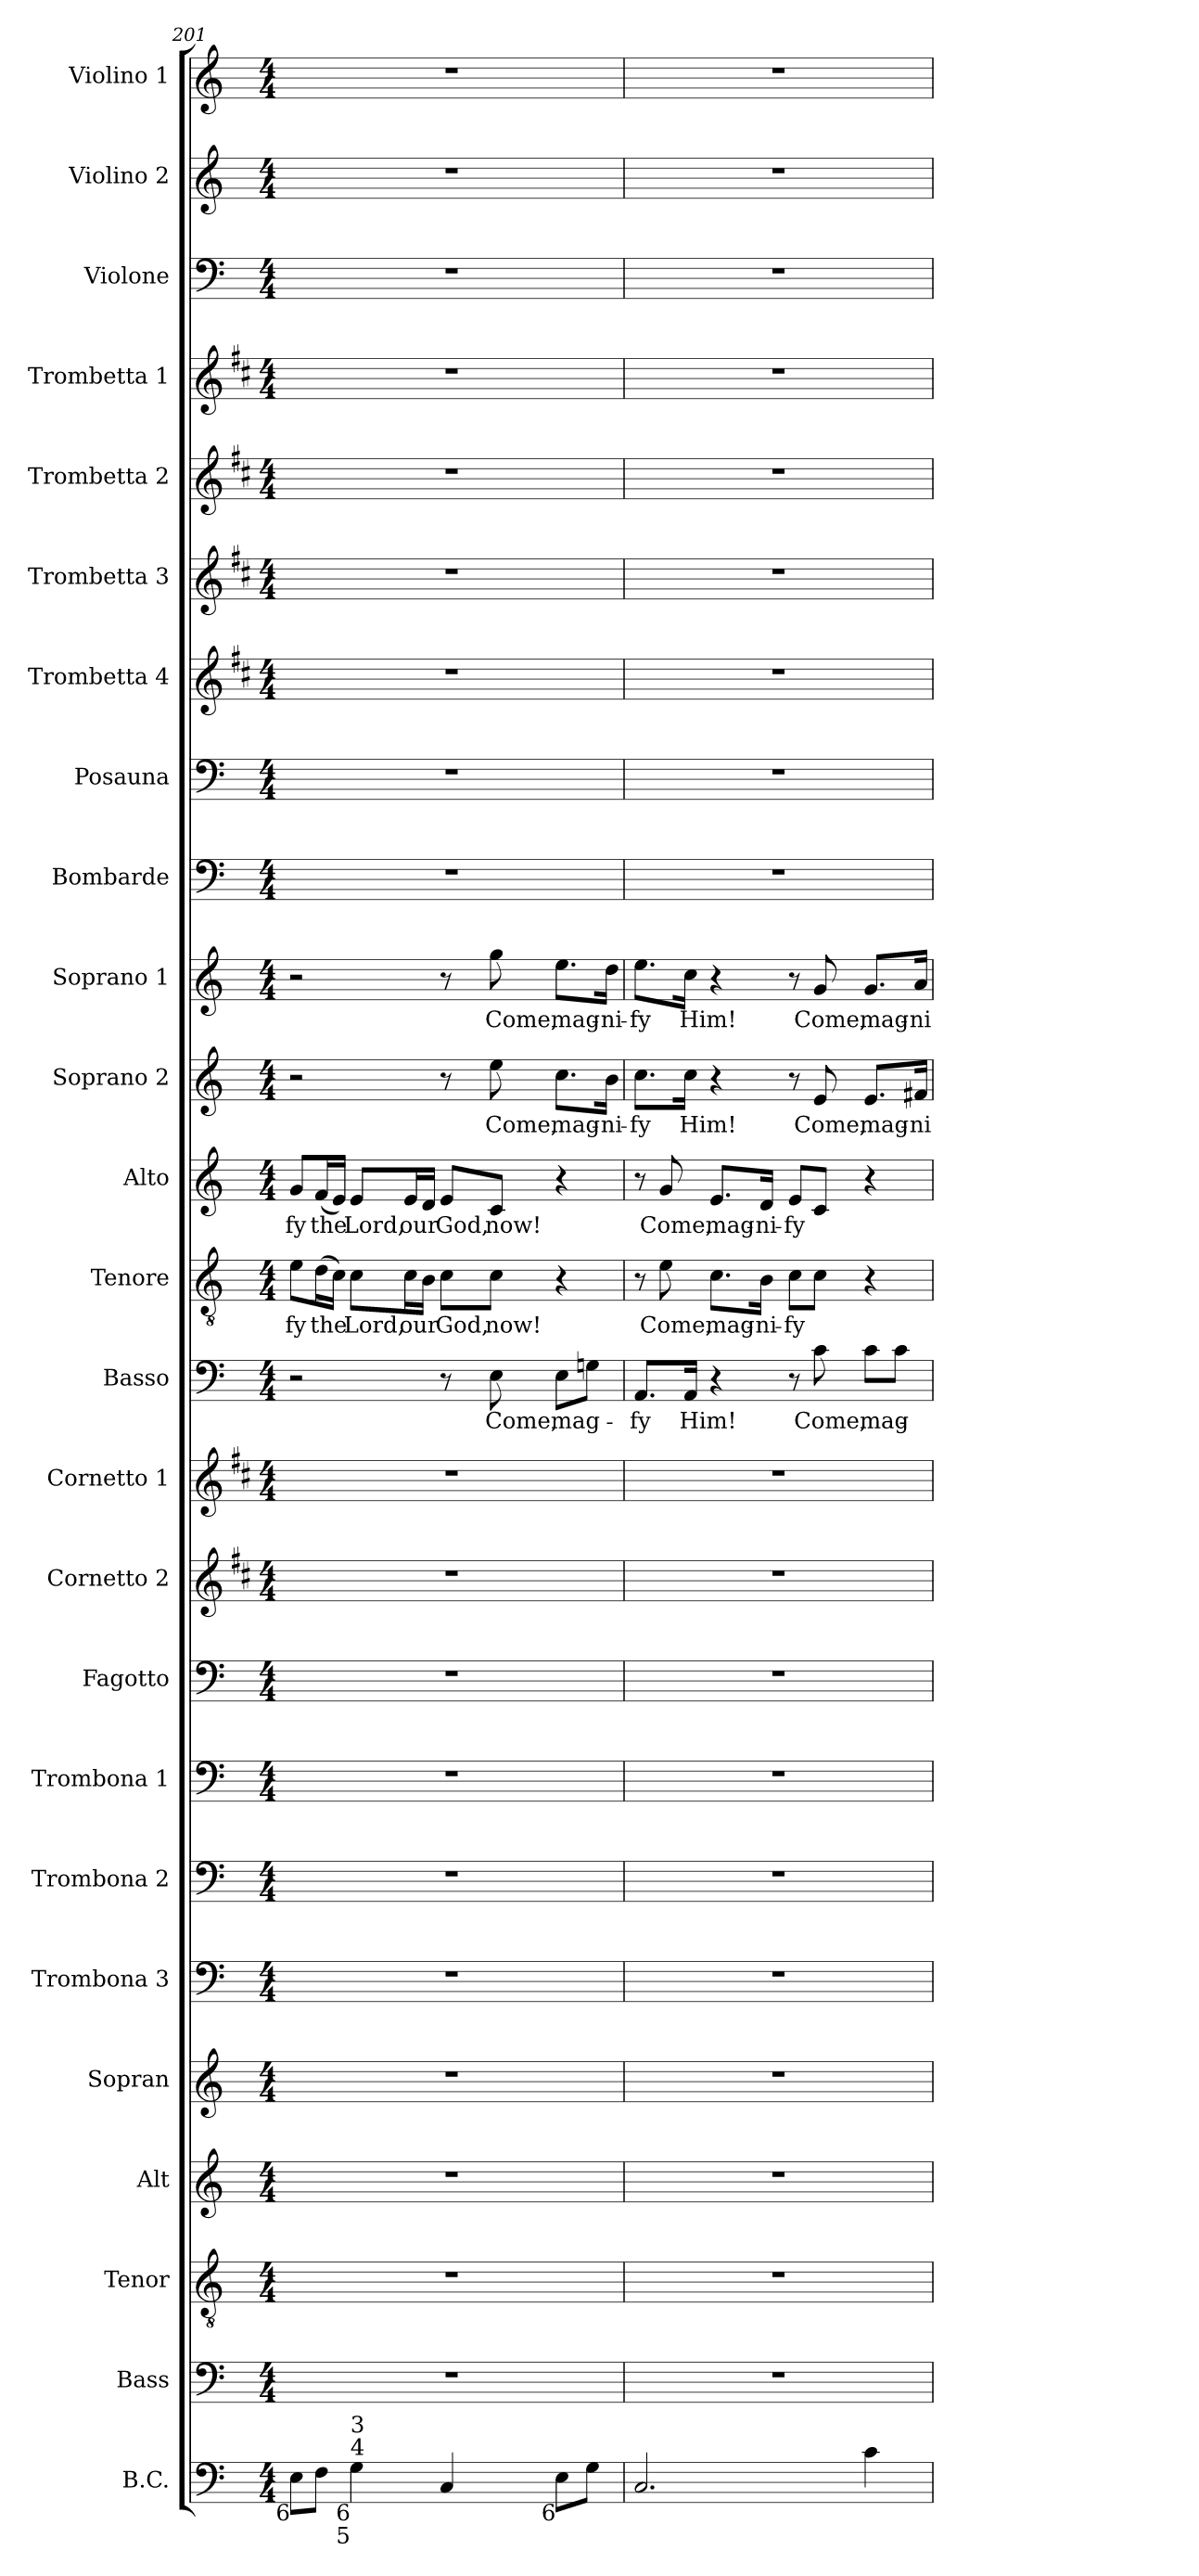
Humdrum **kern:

**kern	**kern	**kern	**kern	**kern	**kern	**kern	**kern	**kern	**kern	**kern	**kern	**text	**kern	**text	**kern	**text	**kern	**text	**kern	**text	**kern	**kern	**kern	**kern	**kern	**kern	**kern	**kern	**kern
*part25	*part24	*part23	*part22	*part21	*part20	*part19	*part18	*part17	*part16	*part15	*part14	*part14	*part13	*part13	*part12	*part12	*part11	*part11	*part10	*part10	*part9	*part8	*part7	*part6	*part5	*part4	*part3	*part2	*part1
*staff25	*staff24	*staff23	*staff22	*staff21	*staff20	*staff19	*staff18	*staff17	*staff16	*staff15	*staff14	*staff14	*staff13	*staff13	*staff12	*staff12	*staff11	*staff11	*staff10	*staff10	*staff9	*staff8	*staff7	*staff6	*staff5	*staff4	*staff3	*staff2	*staff1
*I"B.C.	*I"Bass	*I"Tenor	*I"Alt	*I"Sopran	*I"Trombona 3	*I"Trombona 2	*I"Trombona 1	*I"Fagotto	*I"Cornetto 2	*I"Cornetto 1	*I"Basso	*	*I"Tenore	*	*I"Alto	*	*I"Soprano 2	*	*I"Soprano 1	*	*I"Bombarde	*I"Posauna	*I"Trombetta 4	*I"Trombetta 3	*I"Trombetta 2	*I"Trombetta 1	*I"Violone	*I"Violino 2	*I"Violino 1
*I'B.C.	*I'B.	*I'T.	*I'A.	*I'S.	*I'Tbn. 2	*I'Tbn. 2	*I'Tbn. 1	*I'Fag.	*I'Cor. 2	*I'Cor. 1	*I'B.	*	*I'T.	*	*I'A.	*	*I'S.	*	*I'S.	*	*	*	*	*	*	*	*	*I'Vl. 2	*I'Vl. 1
*clefF4	*clefF4	*clefGv2	*clefG2	*clefG2	*clefF4	*clefF4	*clefF4	*clefF4	*clefG2	*clefG2	*clefF4	*	*clefGv2	*	*clefG2	*	*clefG2	*	*clefG2	*	*clefF4	*clefF4	*clefG2	*clefG2	*clefG2	*clefG2	*clefF4	*clefG2	*clefG2
*	*	*ITrd7c12	*	*	*	*	*	*	*ITrd1c2	*ITrd1c2	*	*	*ITrd7c12	*	*	*	*	*	*	*	*	*	*ITrd1c2	*ITrd1c2	*ITrd1c2	*ITrd1c2	*	*	*
*k[]	*k[]	*k[]	*k[]	*k[]	*k[]	*k[]	*k[]	*k[]	*k[]	*k[]	*k[]	*	*k[]	*	*k[]	*	*k[]	*	*k[]	*	*k[]	*k[]	*k[]	*k[]	*k[]	*k[]	*k[]	*k[]	*k[]
*C:	*C:	*C:	*C:	*C:	*C:	*C:	*C:	*C:	*C:	*C:	*C:	*	*C:	*	*C:	*	*C:	*	*C:	*	*C:	*C:	*C:	*C:	*C:	*C:	*C:	*C:	*C:
*M4/4	*M4/4	*M4/4	*M4/4	*M4/4	*M4/4	*M4/4	*M4/4	*M4/4	*M4/4	*M4/4	*M4/4	*	*M4/4	*	*M4/4	*	*M4/4	*	*M4/4	*	*M4/4	*M4/4	*M4/4	*M4/4	*M4/4	*M4/4	*M4/4	*M4/4	*M4/4
=201	=201	=201	=201	=201	=201	=201	=201	=201	=201	=201	=201	=201	=201	=201	=201	=201	=201	=201	=201	=201	=201	=201	=201	=201	=201	=201	=201	=201	=201
!	!	!	!	!	!	!	!	!	!	!	!	!	!	!LO:LY:b:color=#000000	!	!	!	!	!	!	!	!	!	!	!	!	!	!	!
!LO:TX:b:rj:t=6	!	!	!	!	!	!	!	!	!	!	!	!	!	!	!	!	!	!	!	!	!	!	!	!	!	!	!	!	!
!	!	!	!	!	!	!	!	!	!	!	!	!	!	!	!	!LO:LY:b:color=#000000	!	!	!	!	!	!	!	!	!	!	!	!	!
8Ei\L	1r	1r	1r	1r	1r	1r	1r	1r	1r	1r	2r	.	8Ei\L	-fy	8gi/L	-fy	2r	.	2r	.	1r	1r	1r	1r	1r	1r	1r	1r	1r
!	!	!	!	!	!	!	!	!	!	!	!	!	!	!LO:LY:b:color=#000000	!	!	!	!	!	!	!	!	!	!	!	!	!	!	!
!	!	!	!	!	!	!	!	!	!	!	!	!	!	!	!	!LO:LY:b:color=#000000	!	!	!	!	!	!	!	!	!	!	!	!	!
8Fi\J	.	.	.	.	.	.	.	.	.	.	.	.	(16Di\L	the	(16fi/L	the	.	.	.	.	.	.	.	.	.	.	.	.	.
.	.	.	.	.	.	.	.	.	.	.	.	.	16Ci\JJ)	.	16ei/JJ)	.	.	.	.	.	.	.	.	.	.	.	.	.	.
!	!	!	!	!	!	!	!	!	!	!	!	!	!	!LO:LY:b:color=#000000	!	!	!	!	!	!	!	!	!	!	!	!	!	!	!
!LO:TX:b:rj:t=6	!	!	!	!	!	!	!	!	!	!	!	!	!	!	!	!	!	!	!	!	!	!	!	!	!	!	!	!	!
!LO:TX:t=4	!	!	!	!	!	!	!	!	!	!	!	!	!	!	!	!	!	!	!	!	!	!	!	!	!	!	!	!	!
!LO:TX:b:rj:t=5	!	!	!	!	!	!	!	!	!	!	!	!	!	!	!	!	!	!	!	!	!	!	!	!	!	!	!	!	!
!LO:TX:t=3	!	!	!	!	!	!	!	!	!	!	!	!	!	!	!	!	!	!	!	!	!	!	!	!	!	!	!	!	!
!	!	!	!	!	!	!	!	!	!	!	!	!	!	!	!	!LO:LY:b:color=#000000	!	!	!	!	!	!	!	!	!	!	!	!	!
4Gi\	.	.	.	.	.	.	.	.	.	.	.	.	8Ci\L	Lord,	8ei/L	Lord,	.	.	.	.	.	.	.	.	.	.	.	.	.
!	!	!	!	!	!	!	!	!	!	!	!	!	!	!LO:LY:b:color=#000000	!	!	!	!	!	!	!	!	!	!	!	!	!	!	!
!	!	!	!	!	!	!	!	!	!	!	!	!	!	!	!	!LO:LY:b:color=#000000	!	!	!	!	!	!	!	!	!	!	!	!	!
.	.	.	.	.	.	.	.	.	.	.	.	.	16Ci\L	our	16ei/L	our	.	.	.	.	.	.	.	.	.	.	.	.	.
.	.	.	.	.	.	.	.	.	.	.	.	.	16BBi\JJ	.	16di/JJ	.	.	.	.	.	.	.	.	.	.	.	.	.	.
!	!	!	!	!	!	!	!	!	!	!	!	!	!	!LO:LY:b:color=#000000	!	!	!	!	!	!	!	!	!	!	!	!	!	!	!
!	!	!	!	!	!	!	!	!	!	!	!	!	!	!	!	!LO:LY:b:color=#000000	!	!	!	!	!	!	!	!	!	!	!	!	!
4Ci/	.	.	.	.	.	.	.	.	.	.	8r	.	8Ci\L	God,	8ei/L	God,	8r	.	8r	.	.	.	.	.	.	.	.	.	.
!	!	!	!	!	!	!	!	!	!	!	!	!LO:LY:b:color=#000000	!	!	!	!	!	!	!	!	!	!	!	!	!	!	!	!	!
!	!	!	!	!	!	!	!	!	!	!	!	!	!	!LO:LY:b:color=#000000	!	!	!	!	!	!	!	!	!	!	!	!	!	!	!
!	!	!	!	!	!	!	!	!	!	!	!	!	!	!	!	!LO:LY:b:color=#000000	!	!	!	!	!	!	!	!	!	!	!	!	!
!	!	!	!	!	!	!	!	!	!	!	!	!	!	!	!	!	!	!LO:LY:b:color=#000000	!	!	!	!	!	!	!	!	!	!	!
!	!	!	!	!	!	!	!	!	!	!	!	!	!	!	!	!	!	!	!	!LO:LY:b:color=#000000	!	!	!	!	!	!	!	!	!
.	.	.	.	.	.	.	.	.	.	.	8Ei\	Come,	8Ci\J	now!	8ci/J	now!	8eei\	Come,	8ggi\	Come,	.	.	.	.	.	.	.	.	.
!	!	!	!	!	!	!	!	!	!	!	!	!LO:LY:b:color=#000000	!	!	!	!	!	!	!	!	!	!	!	!	!	!	!	!	!
!	!	!	!	!	!	!	!	!	!	!	!	!	!	!	!	!	!	!LO:LY:b:color=#000000	!	!	!	!	!	!	!	!	!	!	!
!LO:TX:b:rj:t=6	!	!	!	!	!	!	!	!	!	!	!	!	!	!	!	!	!	!	!	!	!	!	!	!	!	!	!	!	!
!	!	!	!	!	!	!	!	!	!	!	!	!	!	!	!	!	!	!	!	!LO:LY:b:color=#000000	!	!	!	!	!	!	!	!	!
8Ei\L	.	.	.	.	.	.	.	.	.	.	8Ei\L	mag-	4r	.	4r	.	8.cci\L	mag-	8.eei\L	mag-	.	.	.	.	.	.	.	.	.
8Gi\J	.	.	.	.	.	.	.	.	.	.	8Gni\J	.	.	.	.	.	.	.	.	.	.	.	.	.	.	.	.	.	.
!	!	!	!	!	!	!	!	!	!	!	!	!	!	!	!	!	!	!LO:LY:b:color=#000000	!	!	!	!	!	!	!	!	!	!	!
!	!	!	!	!	!	!	!	!	!	!	!	!	!	!	!	!	!	!	!	!LO:LY:b:color=#000000	!	!	!	!	!	!	!	!	!
.	.	.	.	.	.	.	.	.	.	.	.	.	.	.	.	.	16bi\Jk	-ni-	16ddi\Jk	-ni-	.	.	.	.	.	.	.	.	.
=202	=202	=202	=202	=202	=202	=202	=202	=202	=202	=202	=202	=202	=202	=202	=202	=202	=202	=202	=202	=202	=202	=202	=202	=202	=202	=202	=202	=202	=202
!	!	!	!	!	!	!	!	!	!	!	!	!LO:LY:b:color=#000000	!	!	!	!	!	!	!	!	!	!	!	!	!	!	!	!	!
!	!	!	!	!	!	!	!	!	!	!	!	!	!	!	!	!	!	!LO:LY:b:color=#000000	!	!	!	!	!	!	!	!	!	!	!
!	!	!	!	!	!	!	!	!	!	!	!	!	!	!	!	!	!	!	!	!LO:LY:b:color=#000000	!	!	!	!	!	!	!	!	!
2.Ci/	1r	1r	1r	1r	1r	1r	1r	1r	1r	1r	8.AAi/L	-fy	8r	.	8r	.	8.cci\L	-fy	8.eei\L	-fy	1r	1r	1r	1r	1r	1r	1r	1r	1r
!	!	!	!	!	!	!	!	!	!	!	!	!	!	!LO:LY:b:color=#000000	!	!	!	!	!	!	!	!	!	!	!	!	!	!	!
!	!	!	!	!	!	!	!	!	!	!	!	!	!	!	!	!LO:LY:b:color=#000000	!	!	!	!	!	!	!	!	!	!	!	!	!
.	.	.	.	.	.	.	.	.	.	.	.	.	8Ei\	Come,	8gi/	Come,	.	.	.	.	.	.	.	.	.	.	.	.	.
!	!	!	!	!	!	!	!	!	!	!	!	!LO:LY:b:color=#000000	!	!	!	!	!	!	!	!	!	!	!	!	!	!	!	!	!
!	!	!	!	!	!	!	!	!	!	!	!	!	!	!	!	!	!	!LO:LY:b:color=#000000	!	!	!	!	!	!	!	!	!	!	!
!	!	!	!	!	!	!	!	!	!	!	!	!	!	!	!	!	!	!	!	!LO:LY:b:color=#000000	!	!	!	!	!	!	!	!	!
.	.	.	.	.	.	.	.	.	.	.	16AAi/Jk	Him!	.	.	.	.	16cci\Jk	Him!	16cci\Jk	Him!	.	.	.	.	.	.	.	.	.
!	!	!	!	!	!	!	!	!	!	!	!	!	!	!LO:LY:b:color=#000000	!	!	!	!	!	!	!	!	!	!	!	!	!	!	!
!	!	!	!	!	!	!	!	!	!	!	!	!	!	!	!	!LO:LY:b:color=#000000	!	!	!	!	!	!	!	!	!	!	!	!	!
.	.	.	.	.	.	.	.	.	.	.	4r	.	8.Ci\L	mag-	8.ei/L	mag-	4r	.	4r	.	.	.	.	.	.	.	.	.	.
!	!	!	!	!	!	!	!	!	!	!	!	!	!	!LO:LY:b:color=#000000	!	!	!	!	!	!	!	!	!	!	!	!	!	!	!
!	!	!	!	!	!	!	!	!	!	!	!	!	!	!	!	!LO:LY:b:color=#000000	!	!	!	!	!	!	!	!	!	!	!	!	!
.	.	.	.	.	.	.	.	.	.	.	.	.	16BBi\Jk	-ni-	16di/Jk	-ni-	.	.	.	.	.	.	.	.	.	.	.	.	.
!	!	!	!	!	!	!	!	!	!	!	!	!	!	!LO:LY:b:color=#000000	!	!	!	!	!	!	!	!	!	!	!	!	!	!	!
!	!	!	!	!	!	!	!	!	!	!	!	!	!	!	!	!LO:LY:b:color=#000000	!	!	!	!	!	!	!	!	!	!	!	!	!
.	.	.	.	.	.	.	.	.	.	.	8r	.	8Ci\L	-fy	8ei/L	-fy	8r	.	8r	.	.	.	.	.	.	.	.	.	.
!	!	!	!	!	!	!	!	!	!	!	!	!LO:LY:b:color=#000000	!	!	!	!	!	!	!	!	!	!	!	!	!	!	!	!	!
!	!	!	!	!	!	!	!	!	!	!	!	!	!	!	!	!	!	!LO:LY:b:color=#000000	!	!	!	!	!	!	!	!	!	!	!
!	!	!	!	!	!	!	!	!	!	!	!	!	!	!	!	!	!	!	!	!LO:LY:b:color=#000000	!	!	!	!	!	!	!	!	!
.	.	.	.	.	.	.	.	.	.	.	8ci\	Come,	8Ci\J	.	8ci/J	.	8ei/	Come,	8gi/	Come,	.	.	.	.	.	.	.	.	.
!	!	!	!	!	!	!	!	!	!	!	!	!LO:LY:b:color=#000000	!	!	!	!	!	!	!	!	!	!	!	!	!	!	!	!	!
!	!	!	!	!	!	!	!	!	!	!	!	!	!	!LO:LY:b:color=#000000	!	!	!	!	!	!	!	!	!	!	!	!	!	!	!
!	!	!	!	!	!	!	!	!	!	!	!	!	!	!	!	!LO:LY:b:color=#000000	!	!	!	!	!	!	!	!	!	!	!	!	!
!	!	!	!	!	!	!	!	!	!	!	!	!	!	!	!	!	!	!LO:LY:b:color=#000000	!	!	!	!	!	!	!	!	!	!	!
!	!	!	!	!	!	!	!	!	!	!	!	!	!	!	!	!	!	!	!	!LO:LY:b:color=#000000	!	!	!	!	!	!	!	!	!
4ci\	.	.	.	.	.	.	.	.	.	.	8ci\L	mag-	4r	Him!	4r	Him!	8.ei/L	mag-	8.gi/L	mag-	.	.	.	.	.	.	.	.	.
.	.	.	.	.	.	.	.	.	.	.	8ci\J	.	.	.	.	.	.	.	.	.	.	.	.	.	.	.	.	.	.
!	!	!	!	!	!	!	!	!	!	!	!	!	!	!	!	!	!	!LO:LY:b:color=#000000	!	!	!	!	!	!	!	!	!	!	!
!	!	!	!	!	!	!	!	!	!	!	!	!	!	!	!	!	!	!	!	!LO:LY:b:color=#000000	!	!	!	!	!	!	!	!	!
.	.	.	.	.	.	.	.	.	.	.	.	.	.	.	.	.	16f#Xi/Jk	-ni-	16ai/Jk	-ni-	.	.	.	.	.	.	.	.	.
=	=	=	=	=	=	=	=	=	=	=	=	=	=	=	=	=	=	=	=	=	=	=	=	=	=	=	=	=	=
*-	*-	*-	*-	*-	*-	*-	*-	*-	*-	*-	*-	*-	*-	*-	*-	*-	*-	*-	*-	*-	*-	*-	*-	*-	*-	*-	*-	*-	*-
